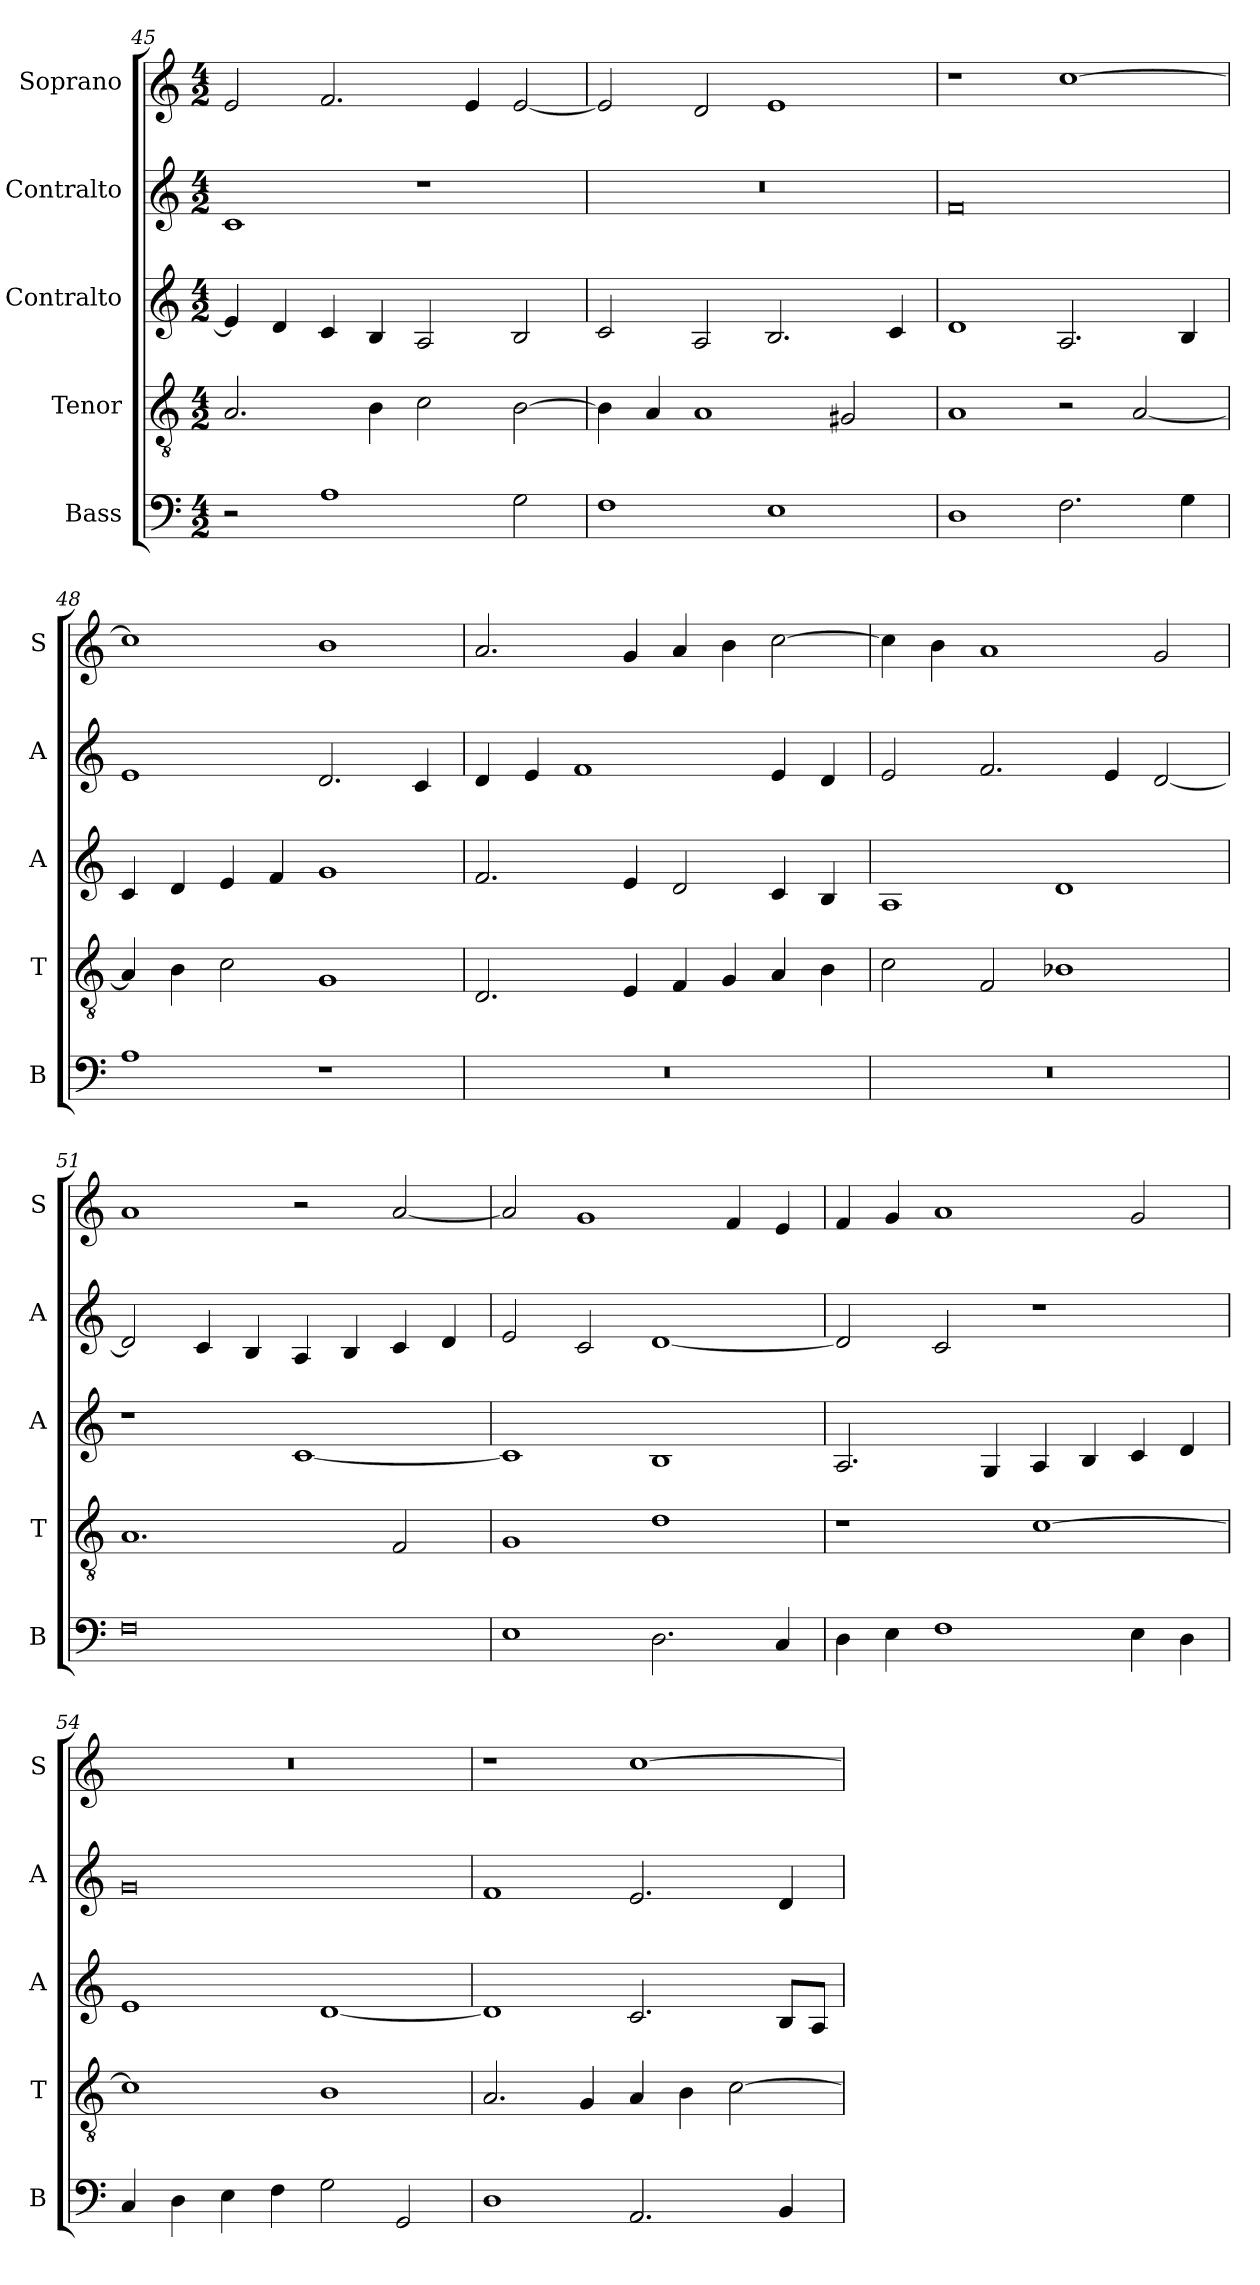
**kern	**kern	**kern	**kern	**kern
*part5	*part4	*part3	*part2	*part1
*staff5	*staff4	*staff3	*staff2	*staff1
*I"Bass	*I"Tenor	*I"Contralto	*I"Contralto	*I"Soprano
*I'B	*I'T	*I'A	*I'A	*I'S
*clefF4	*clefGv2	*clefG2	*clefG2	*clefG2
*k[]	*k[]	*k[]	*k[]	*k[]
*E:phr	*E:phr	*E:phr	*E:phr	*E:phr
*M4/2	*M4/2	*M4/2	*M4/2	*M4/2
=45	=45	=45	=45	=45
2r	2.A	4e]	1c	2e
.	.	4d	.	.
1A	.	4c	.	2.f
.	4B	4B	.	.
.	2c	2A	1r	.
.	.	.	.	4e
2G	[2B	2B	.	[2e
=46	=46	=46	=46	=46
1F	4B]	2c	0r	2e]
.	4A	.	.	.
.	1A	2A	.	2d
1E	.	2.B	.	1e
.	2G#X	.	.	.
.	.	4c	.	.
=47	=47	=47	=47	=47
1D	1A	1d	0f	1r
2.F	2r	2.A	.	[1cc
.	[2A	.	.	.
4G	.	4B	.	.
=48	=48	=48	=48	=48
1A	4A]	4c	1e	1cc]
.	4B	4d	.	.
.	2c	4e	.	.
.	.	4f	.	.
1r	1G	1g	2.d	1b
.	.	.	4c	.
=49	=49	=49	=49	=49
0r	2.D	2.f	4d	2.a
.	.	.	4e	.
.	.	.	1f	.
.	4E	4e	.	4g
.	4F	2d	.	4a
.	4G	.	.	4b
.	4A	4c	4e	[2cc
.	4B	4B	4d	.
=50	=50	=50	=50	=50
0r	2c	1A	2e	4cc]
.	.	.	.	4b
.	2F	.	2.f	1a
.	1B-X	1d	.	.
.	.	.	4e	.
.	.	.	[2d	2g
=51	=51	=51	=51	=51
0F	1.A	1r	2d]	1a
.	.	.	4c	.
.	.	.	4B	.
.	.	[1c	4A	2r
.	.	.	4B	.
.	2F	.	4c	[2a
.	.	.	4d	.
=52	=52	=52	=52	=52
1E	1G	1c]	2e	2a]
.	.	.	2c	1g
2.D	1d	1B	[1d	.
.	.	.	.	4f
4C	.	.	.	4e
=53	=53	=53	=53	=53
4D	1r	2.A	2d]	4f
4E	.	.	.	4g
1F	.	.	2c	1a
.	.	4G	.	.
.	[1c	4A	1r	.
.	.	4B	.	.
4E	.	4c	.	2g
4D	.	4d	.	.
=54	=54	=54	=54	=54
4C	1c]	1e	0g	0r
4D	.	.	.	.
4E	.	.	.	.
4F	.	.	.	.
2G	1B	[1d	.	.
2GG	.	.	.	.
=55	=55	=55	=55	=55
1D	2.A	1d]	1f	1r
.	4G	.	.	.
2.AA	4A	2.c	2.e	[1cc
.	4B	.	.	.
.	[2c	.	.	.
4BB	.	8B/L	4d	.
.	.	8A/J	.	.
=	=	=	=	=
*-	*-	*-	*-	*-
